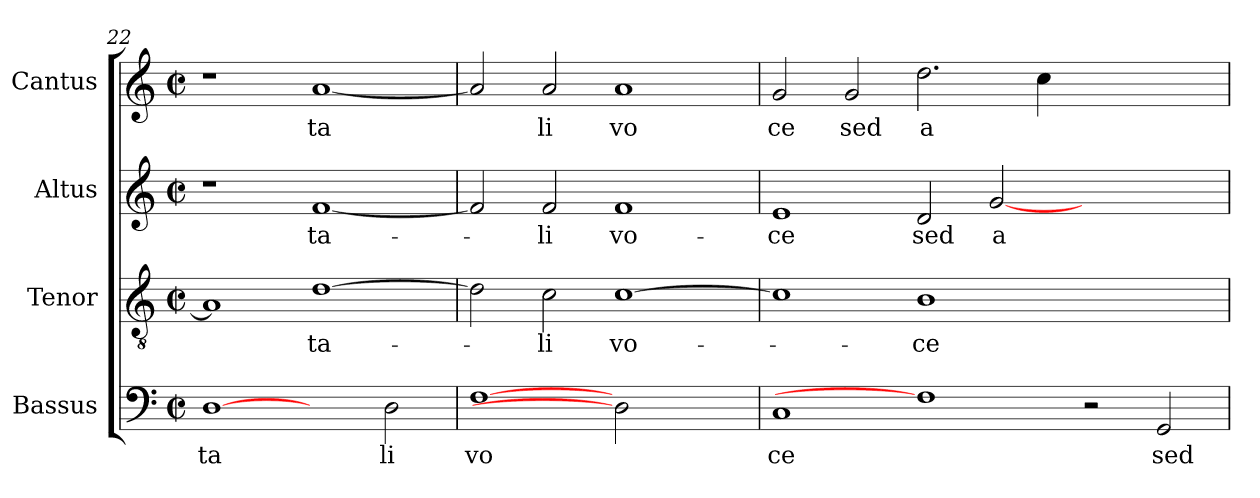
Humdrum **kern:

**kern	**text	**kern	**text	**kern	**text	**kern	**text
*part4	*part4	*part3	*part3	*part2	*part2	*part1	*part1
*staff4	*staff4	*staff3	*staff3	*staff2	*staff2	*staff1	*staff1
*I"Bassus	*	*I"Tenor	*	*I"Altus	*	*I"Cantus	*
!!LO:PB:g=z
*clefF4	*	*clefGv2	*	*clefG2	*	*clefG2	*
*M2/2	*	*M2/2	*	*M2/2	*	*M2/2	*
*met(c|)	*	*met(c|)	*	*met(c|)	*	*met(c|)	*
=22	=22	=22	=22	=22	=22	=22	=22
!	!LO:LY:b:cj	!	!	!	!	!	!
[1D	ta	1A]	.	1r	.	1r	.
!	!	!	!LO:LY:b:cj	!	!LO:LY:b:cj	!	!LO:LY:b:cj
2ryy	.	[>1d	ta-	[<1f	ta-	[<1a	ta
!	!LO:LY:b:cj	!	!	!	!	!	!
2D\	li	.	.	.	.	.	.
=23	=23	=23	=23	=23	=23	=23	=23
!	!LO:LY:b:cj	!	!	!	!	!	!
[1F	vo	2d\]	.	2f/]	.	2a/]	.
!	!	!	!LO:LY:b:cj	!	!LO:LY:b:cj	!	!LO:LY:b:cj
.	.	2c\	-li	2f/	-li	2a/	li
!	!	!	!LO:LY:b:cj	!	!LO:LY:b:cj	!	!LO:LY:b:cj
2D]	.	[>1c	vo-	1f	vo-	1a	vo
2ryy	.	.	.	.	.	.	.
=24	=24	=24	=24	=24	=24	=24	=24
!	!LO:LY:b:cj	!	!	!	!LO:LY:b:cj	!	!LO:LY:b:cj
1C	ce	1c]	.	1e	-ce	2g/	ce
!	!	!	!	!	!	!	!LO:LY:b:cj
.	.	.	.	.	.	2g/	sed
!	!	!	!LO:LY:b:cj	!	!LO:LY:b:cj	!	!LO:LY:b:cj
1F]	.	1B	-ce	2d/	sed	2.dd\	a
!	!	!	!	!	!LO:LY:b:cj	!	!
.	.	.	.	[<2g/	a-	.	.
.	.	.	.	.	.	4cc\	.
2r	.	1ryy	.	1ryy	.	1ryy	.
!	!LO:LY:b:cj	!	!	!	!	!	!
2GG/	sed	.	.	.	.	.	.
=	=	=	=	=	=	=	=
*-	*-	*-	*-	*-	*-	*-	*-
